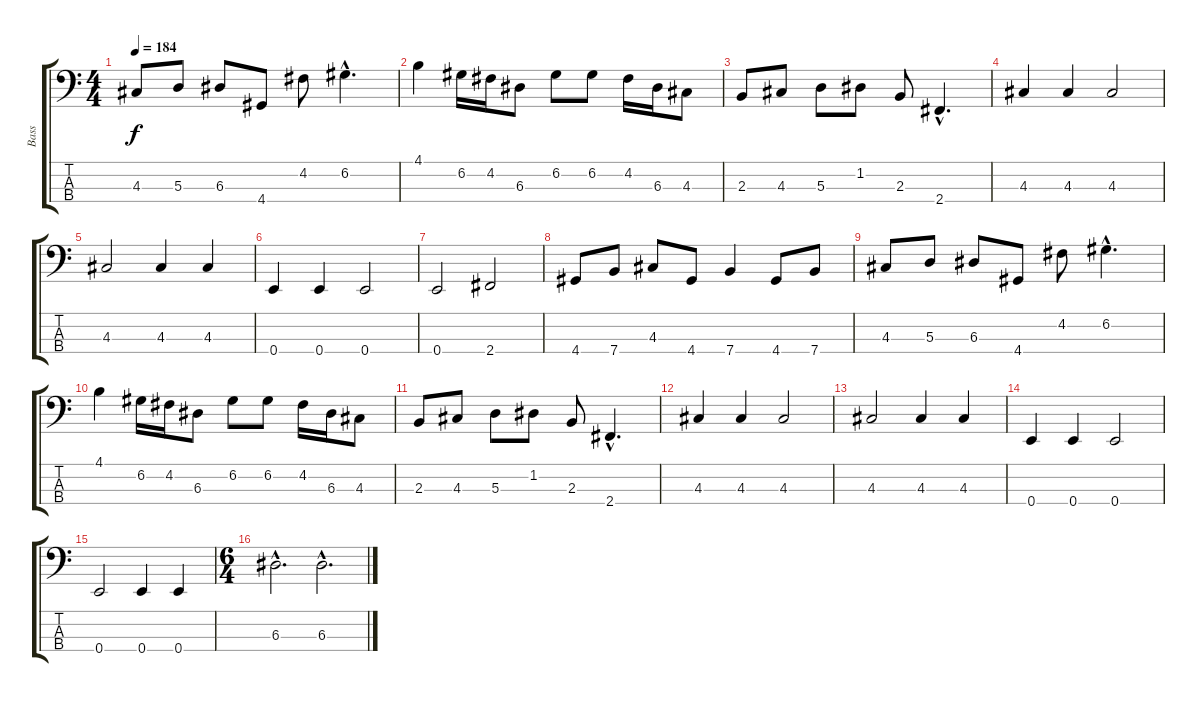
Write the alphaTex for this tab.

\track ("Bass" "Bass") {instrument electricbassfinger}
\staff {score tabs}
\tuning (G2 D2 A1 E1) {hide}
\ts (4 4)
\tempo 184
\clef f4
\ks c
4.3.8{dy f} 5.3.8 6.3.8 4.4.8 4.2.8 6.2{hac}.4{d} |
4.1.4 6.2.16 4.2.16 6.3.8 6.2.8 6.2.8 4.2.16 6.3.16 4.3.8 |
2.3.8 4.3.8 5.3.8 1.2.8 2.3.8 2.4{hac}.4{d} |
4.3.4 4.3.4 4.3.2 |
4.3.2 4.3.4 4.3.4 |
0.4.4 0.4.4 0.4.2 |
0.4.2 2.4.2 |
4.4.8 7.4.8 4.3.8 4.4.8 7.4.4 4.4.8 7.4.8 |
4.3.8 5.3.8 6.3.8 4.4.8 4.2.8 6.2{hac}.4{d} |
4.1.4 6.2.16 4.2.16 6.3.8 6.2.8 6.2.8 4.2.16 6.3.16 4.3.8 |
2.3.8 4.3.8 5.3.8 1.2.8 2.3.8 2.4{hac}.4{d} |
4.3.4 4.3.4 4.3.2 |
4.3.2 4.3.4 4.3.4 |
0.4.4 0.4.4 0.4.2 |
0.4.2 0.4.4 0.4.4 |
\ts (6 4)
6.3{hac}.2{d} 6.3{hac}.2{d}
